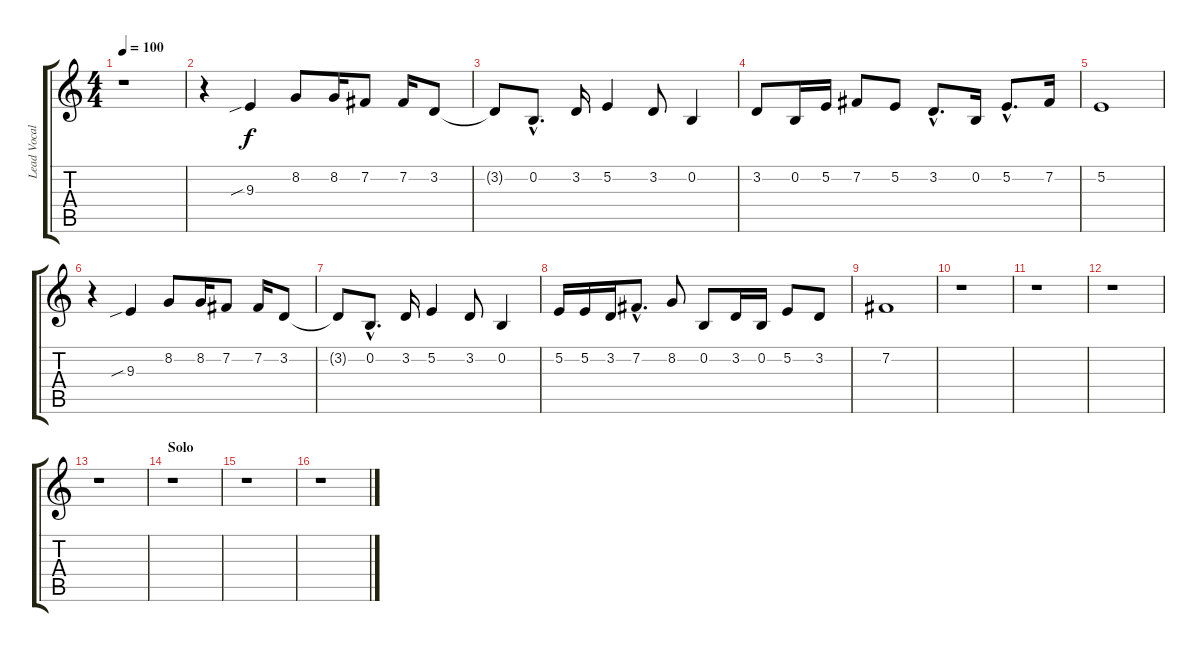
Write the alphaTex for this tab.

\track ("Lead Vocals" "Lead Vocal") {instrument clarinet}
\staff {score tabs}
\tuning (E4 B3 G3 D3 A2 E2) {hide}
\ts (4 4)
\tempo 100
\clef g2
\ks c
r.1{dy f} |
r.4 9.3{sib}.4 8.2.8 8.2.16 7.2.8 7.2.16 3.2.8 |
3.2{t}.8 0.2{hac}.8{d} 3.2.16 5.2.4 3.2.8 0.2.4 |
3.2.8 0.2.16 5.2.16 7.2.8 5.2.8 3.2{hac}.8{d} 0.2.16 5.2{hac}.8{d} 7.2.16 |
5.2.1 |
r.4 9.3{sib}.4 8.2.8 8.2.16 7.2.8 7.2.16 3.2.8 |
3.2{t}.8 0.2{hac}.8{d} 3.2.16 5.2.4 3.2.8 0.2.4 |
5.2.16 5.2.16 3.2.16 7.2{hac}.8{d} 8.2.8 0.2.8 3.2.16 0.2.16 5.2.8 3.2.8 |
7.2.1 |
r.1 |
r.1 |
r.1 |
r.1 |
\section ("" "Solo")
r.1 |
r.1 |
r.1
